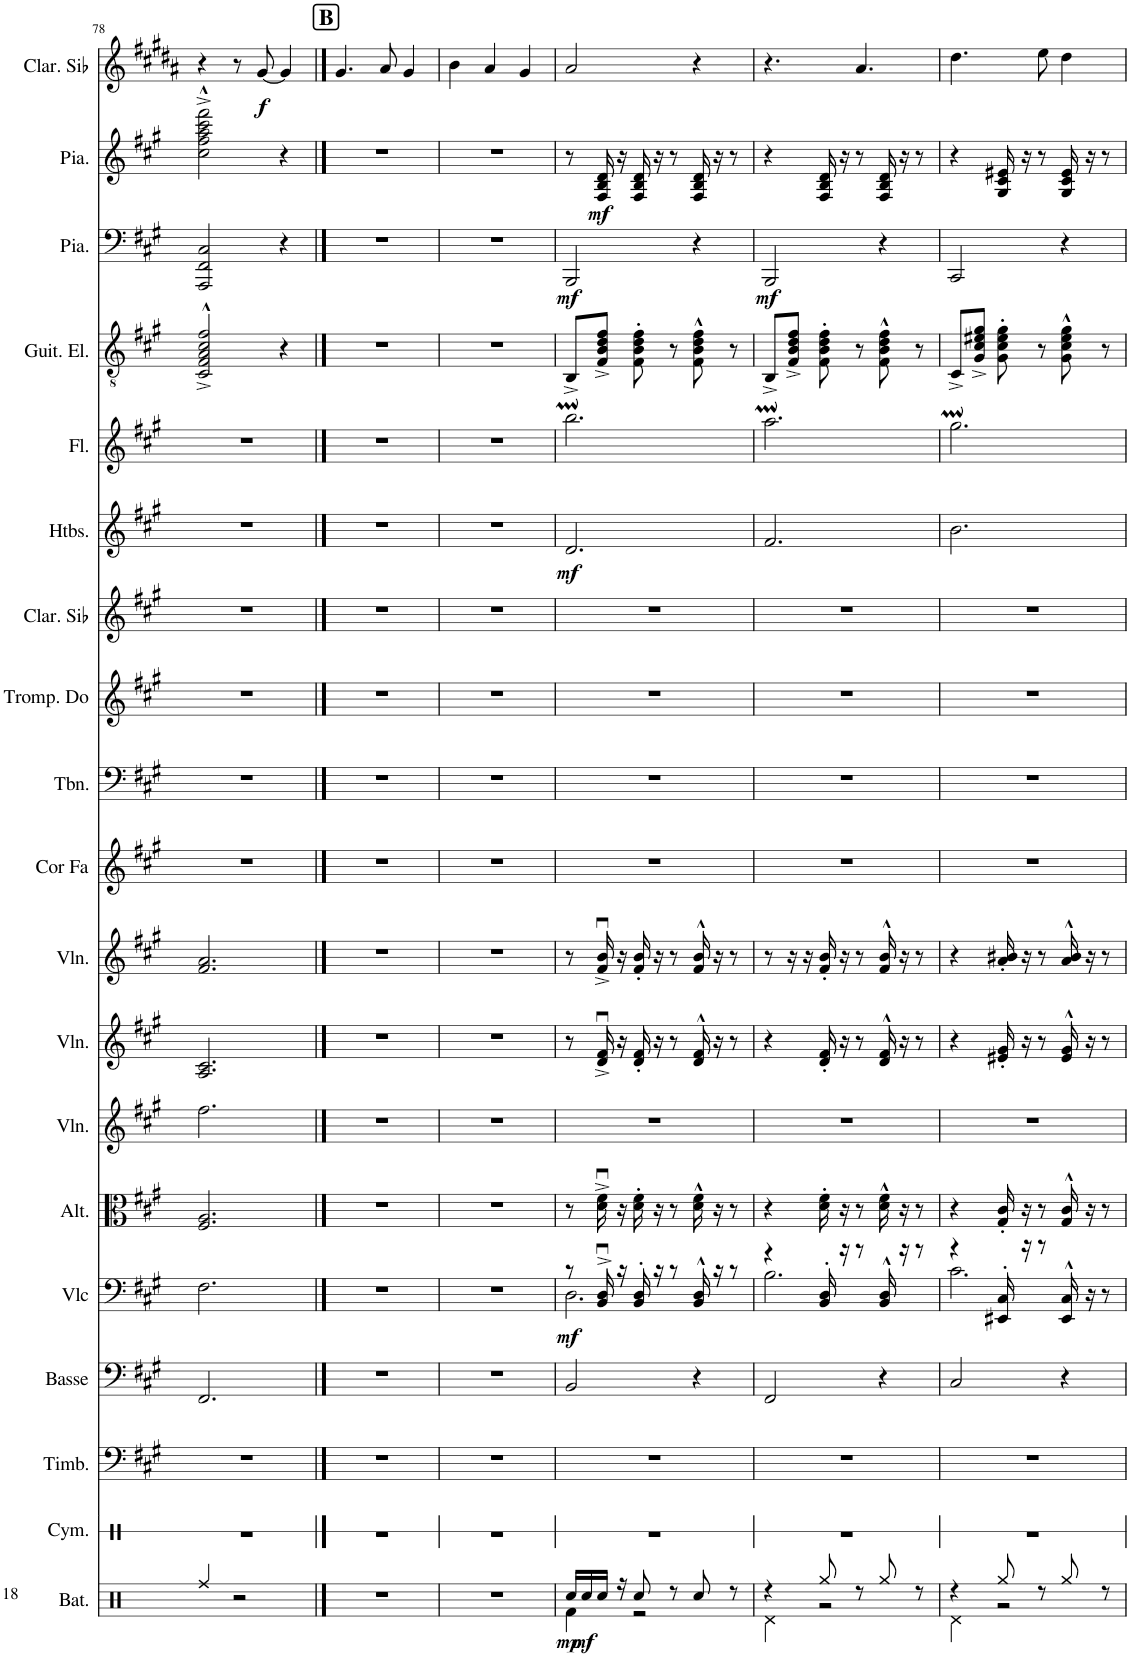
**kern	**dynam	**kern	**kern	**kern	**kern	**dynam	**kern	**kern	**kern	**kern	**kern	**kern	**kern	**kern	**kern	**dynam	**kern	**kern	**kern	**dynam	**kern	**dynam	**kern	**dynam
*part19	*part19	*part18	*part17	*part16	*part15	*part15	*part14	*part13	*part12	*part11	*part10	*part9	*part8	*part7	*part6	*part6	*part5	*part4	*part3	*part3	*part2	*part2	*part1	*part1
*staff19	*staff19	*staff18	*staff17	*staff16	*staff15	*staff15	*staff14	*staff13	*staff12	*staff11	*staff10	*staff9	*staff8	*staff7	*staff6	*staff6	*staff5	*staff4	*staff3	*staff3	*staff2	*staff2	*staff1	*staff1
*I"Batterie	*	*I"Cymbale	*I"Timbales	*I"Basse acoustique	*I"Violoncelle	*	*I"Alto	*I"Violon	*I"Violon	*I"Violon	*I"Cor en Fa	*I"Trombone	*I"Trompette en Do	*I"Clarinette en Sib	*I"Hautbois	*	*I"Flûte	*I"Guitare électrique	*I"Piano	*	*I"Piano	*	*I"Clarinette en Sib	*
*I'Bat.	*	*I'Cym.	*I'Timb.	*I'Basse	*I'Vlc	*	*I'Alt.	*I'Vln.	*I'Vln.	*I'Vln.	*I'Cor Fa	*I'Tbn.	*I'Tromp. Do	*I'Clar. Sib	*I'Htbs.	*	*I'Fl.	*I'Guit. El.	*I'Pia.	*	*I'Pia.	*	*I'Clar. Sib	*
!!LO:PB:g=z
*clefX	*	*clefX	*clefF4	*clefF4	*clefF4	*	*clefC3	*clefG2	*clefG2	*clefG2	*clefG2	*clefF4	*clefG2	*clefG2	*clefG2	*	*clefG2	*clefGv2	*clefF4	*	*clefG2	*	*clefG2	*
*	*	*	*	*Trd7c12	*	*	*	*	*	*	*Trd4c7	*	*Trd1c2	*Trd1c2	*	*	*	*	*	*	*	*	*Trd1c2	*
*k[]	*	*k[]	*k[f#c#g#]	*k[f#c#g#]	*k[f#c#g#]	*	*k[f#c#g#]	*k[f#c#g#]	*k[f#c#g#]	*k[f#c#g#]	*k[f#c#g#]	*k[f#c#g#]	*k[f#c#g#]	*k[f#c#g#]	*k[f#c#g#]	*	*k[f#c#g#]	*k[f#c#g#]	*k[f#c#g#]	*	*k[f#c#g#]	*	*k[f#c#g#d#a#]	*
*M3/4	*	*M3/4	*M3/4	*M3/4	*M3/4	*	*M3/4	*M3/4	*M3/4	*M3/4	*M3/4	*M3/4	*M3/4	*M3/4	*M3/4	*	*M3/4	*M3/4	*M3/4	*	*M3/4	*	*M3/4	*
=78	=78	=78	=78	=78	=78	=78	=78	=78	=78	=78	=78	=78	=78	=78	=78	=78	=78	=78	=78	=78	=78	=78	=78	=78
4Rff/	.	2.r	2.r	2.FF#/	2.F#\	.	2.F#/ 2.A/	2.ff#\	2.A/ 2.c#/	2.f#/ 2.a/	2.r	2.r	2.r	2.r	2.r	.	2.r	2C#/^^^ 2F#/^^^ 2A/^^^ 2c#/^^^ 2f#/^^^	2AAA/ 2FF#/ 2C#/	.	2cc#\^^^ 2ff#\^^^ 2aa\^^^ 2ccc#\^^^ 2fff#\^^^	.	4r	.
2r	.	.	.	.	.	.	.	.	.	.	.	.	.	.	.	.	.	.	.	.	.	.	8r	.
!	!	!	!	!	!	!	!	!	!	!	!	!	!	!	!	!	!	!	!	!	!	!	!	!LO:DY:b
.	.	.	.	.	.	.	.	.	.	.	.	.	.	.	.	.	.	.	.	.	.	.	[8g#/	f
.	.	.	.	.	.	.	.	.	.	.	.	.	.	.	.	.	.	4r	4r	.	4r	.	4g#/]	.
!!LO:REH:place=s1:a:B:cj:fs=14:t=B
==79	==79	==79	==79	==79	==79	==79	==79	==79	==79	==79	==79	==79	==79	==79	==79	==79	==79	==79	==79	==79	==79	==79	==79	==79
2.r	.	2.r	2.r	2.r	2.r	.	2.r	2.r	2.r	2.r	2.r	2.r	2.r	2.r	2.r	.	2.r	2.r	2.r	.	2.r	.	4.g#/	.
.	.	.	.	.	.	.	.	.	.	.	.	.	.	.	.	.	.	.	.	.	.	.	8a#/	.
.	.	.	.	.	.	.	.	.	.	.	.	.	.	.	.	.	.	.	.	.	.	.	4g#/	.
=80	=80	=80	=80	=80	=80	=80	=80	=80	=80	=80	=80	=80	=80	=80	=80	=80	=80	=80	=80	=80	=80	=80	=80	=80
2.r	.	2.r	2.r	2.r	2.r	.	2.r	2.r	2.r	2.r	2.r	2.r	2.r	2.r	2.r	.	2.r	2.r	2.r	.	2.r	.	4b\	.
.	.	.	.	.	.	.	.	.	.	.	.	.	.	.	.	.	.	.	.	.	.	.	4a#/	.
.	.	.	.	.	.	.	.	.	.	.	.	.	.	.	.	.	.	.	.	.	.	.	4g#/	.
=81	=81	=81	=81	=81	=81	=81	=81	=81	=81	=81	=81	=81	=81	=81	=81	=81	=81	=81	=81	=81	=81	=81	=81	=81
*^	*	*	*	*	*^	*	*	*	*	*	*	*	*	*	*	*	*	*	*	*	*	*	*	*
!	!	!LO:DY:b	!	!	!	!	!	!LO:DY:b	!	!	!	!	!	!	!	!	!	!LO:DY:b	!	!	!	!LO:DY:b	!	!	!	!
16Rcc/LL	4Rf\	mp	2.r	2.r	2BB/	8r	2.D\	mf	8r	2.r	8r	8r	2.r	2.r	2.r	2.r	2.d/	mf	2.bbM\	8BB^/L	2BBB/	mf	8r	.	2a#/	.
!	!	!LO:DY:b	!	!	!	!	!	!	!	!	!	!	!	!	!	!	!	!	!	!	!	!	!	!	!	!
16Rcc/	.	mf	.	.	.	.	.	.	.	.	.	.	.	.	.	.	.	.	.	.	.	.	.	.	.	.
!	!	!	!	!	!	!	!	!	!	!	!	!	!	!	!	!	!	!	!	!	!	!	!	!LO:DY:b	!	!
16Rcc/JJ	.	.	.	.	.	16BB/u^ 16D/u^	.	.	16d\u^ 16f#\u^	.	16d/u^ 16f#/u^	16f#/u^ 16b/u^	.	.	.	.	.	.	.	8F#/^ 8B/^ 8d/^ 8f#/^J	.	.	16F#/ 16B/ 16d/	mf	.	.
16r	.	.	.	.	.	16r	.	.	16r	.	16r	16r	.	.	.	.	.	.	.	.	.	.	16r	.	.	.
8Rcc/	2r	.	.	.	.	16BB/' 16D/'	.	.	16d\' 16f#\'	.	16d/' 16f#/'	16f#/' 16b/'	.	.	.	.	.	.	.	8F#\' 8B\' 8d\' 8f#\'	.	.	16F#/ 16B/ 16d/	.	.	.
.	.	.	.	.	.	16r	.	.	16r	.	16r	16r	.	.	.	.	.	.	.	.	.	.	16r	.	.	.
8r	.	.	.	.	.	8r	.	.	8r	.	8r	8r	.	.	.	.	.	.	.	8r	.	.	8r	.	.	.
8Rcc/	.	.	.	.	4r	16BB/^^ 16D/^^	.	.	16d\^^ 16f#\^^	.	16d/^^ 16f#/^^	16f#/^^ 16b/^^	.	.	.	.	.	.	.	8F#\^^ 8B\^^ 8d\^^ 8f#\^^	4r	.	16F#/ 16B/ 16d/	.	4r	.
.	.	.	.	.	.	16r	.	.	16r	.	16r	16r	.	.	.	.	.	.	.	.	.	.	16r	.	.	.
8r	.	.	.	.	.	8r	.	.	8r	.	8r	8r	.	.	.	.	.	.	.	8r	.	.	8r	.	.	.
=82	=82	=82	=82	=82	=82	=82	=82	=82	=82	=82	=82	=82	=82	=82	=82	=82	=82	=82	=82	=82	=82	=82	=82	=82	=82	=82
!	!	!	!	!	!	!	!	!	!	!	!	!	!	!	!	!	!	!	!	!	!	!LO:DY:b	!	!	!	!
4r	4Rd\	.	2.r	2.r	2FF#/	4r	2.B\	.	4r	2.r	4r	8r	2.r	2.r	2.r	2.r	2.f#/	.	2.aaM\	8BB^/L	2BBB/	mf	4r	.	4.r	.
.	.	.	.	.	.	.	.	.	.	.	.	16r	.	.	.	.	.	.	.	8F#/^ 8B/^ 8d/^ 8f#/^J	.	.	.	.	.	.
.	.	.	.	.	.	.	.	.	.	.	.	16r	.	.	.	.	.	.	.	.	.	.	.	.	.	.
8Rgg/	2r	.	.	.	.	16BB/' 16D/'	.	.	16d\' 16f#\'	.	16d/' 16f#/'	16f#/' 16b/'	.	.	.	.	.	.	.	8F#\' 8B\' 8d\' 8f#\'	.	.	16F#/ 16B/ 16d/	.	.	.
.	.	.	.	.	.	16r	.	.	16r	.	16r	16r	.	.	.	.	.	.	.	.	.	.	16r	.	.	.
8r	.	.	.	.	.	8r	.	.	8r	.	8r	8r	.	.	.	.	.	.	.	8r	.	.	8r	.	4.a#/	.
8Rgg/	.	.	.	.	4r	16BB/^^ 16D/^^	.	.	16d\^^ 16f#\^^	.	16d/^^ 16f#/^^	16f#/^^ 16b/^^	.	.	.	.	.	.	.	8F#\^^ 8B\^^ 8d\^^ 8f#\^^	4r	.	16F#/ 16B/ 16d/	.	.	.
.	.	.	.	.	.	16r	.	.	16r	.	16r	16r	.	.	.	.	.	.	.	.	.	.	16r	.	.	.
8r	.	.	.	.	.	8r	.	.	8r	.	8r	8r	.	.	.	.	.	.	.	8r	.	.	8r	.	.	.
=83	=83	=83	=83	=83	=83	=83	=83	=83	=83	=83	=83	=83	=83	=83	=83	=83	=83	=83	=83	=83	=83	=83	=83	=83	=83	=83
!	!	!	!	!	!	!	!LO:N:vis=2.	!	!	!	!	!	!	!	!	!	!	!	!	!	!	!	!	!	!	!
4r	4Rd\	.	2.r	2.r	2C#/	4r	16%9c#\	.	4r	2.r	4r	4r	2.r	2.r	2.r	2.r	2.b\	.	2.gg#m\	8C#^/L	2CC#/	.	4r	.	4.dd#\	.
.	.	.	.	.	.	.	.	.	.	.	.	.	.	.	.	.	.	.	.	8G#/^ 8c#/^ 8e#X/^ 8g#/^J	.	.	.	.	.	.
8Rgg/	2r	.	.	.	.	16EE#X/' 16C#/'	.	.	16G#/' 16c#/'	.	16e#X/' 16g#/'	16a/' 16b#X/'	.	.	.	.	.	.	.	8G#\' 8c#\' 8e#\' 8g#\'	.	.	16G#/ 16c#/ 16e#X/	.	.	.
.	.	.	.	.	.	16r	.	.	16r	.	16r	16r	.	.	.	.	.	.	.	.	.	.	16r	.	.	.
8r	.	.	.	.	.	8r	.	.	8r	.	8r	8r	.	.	.	.	.	.	.	8r	.	.	8r	.	8ee\	.
8Rgg/	.	.	.	.	4r	16EE#/^^ 16C#/^^	.	.	16G#/^^ 16c#/^^	.	16e#/^^ 16g#/^^	16a/^^ 16b#/^^	.	.	.	.	.	.	.	8G#\^^ 8c#\^^ 8e#\^^ 8g#\^^	4r	.	16G#/ 16c#/ 16e#/	.	4dd#\	.
.	.	.	.	.	.	16r	8.ryy	.	16r	.	16r	16r	.	.	.	.	.	.	.	.	.	.	16r	.	.	.
8r	.	.	.	.	.	8r	.	.	8r	.	8r	8r	.	.	.	.	.	.	.	8r	.	.	8r	.	.	.
*v	*v	*	*	*	*	*v	*v	*	*	*	*	*	*	*	*	*	*	*	*	*	*	*	*	*	*	*
=	=	=	=	=	=	=	=	=	=	=	=	=	=	=	=	=	=	=	=	=	=	=	=	=
*-	*-	*-	*-	*-	*-	*-	*-	*-	*-	*-	*-	*-	*-	*-	*-	*-	*-	*-	*-	*-	*-	*-	*-	*-
